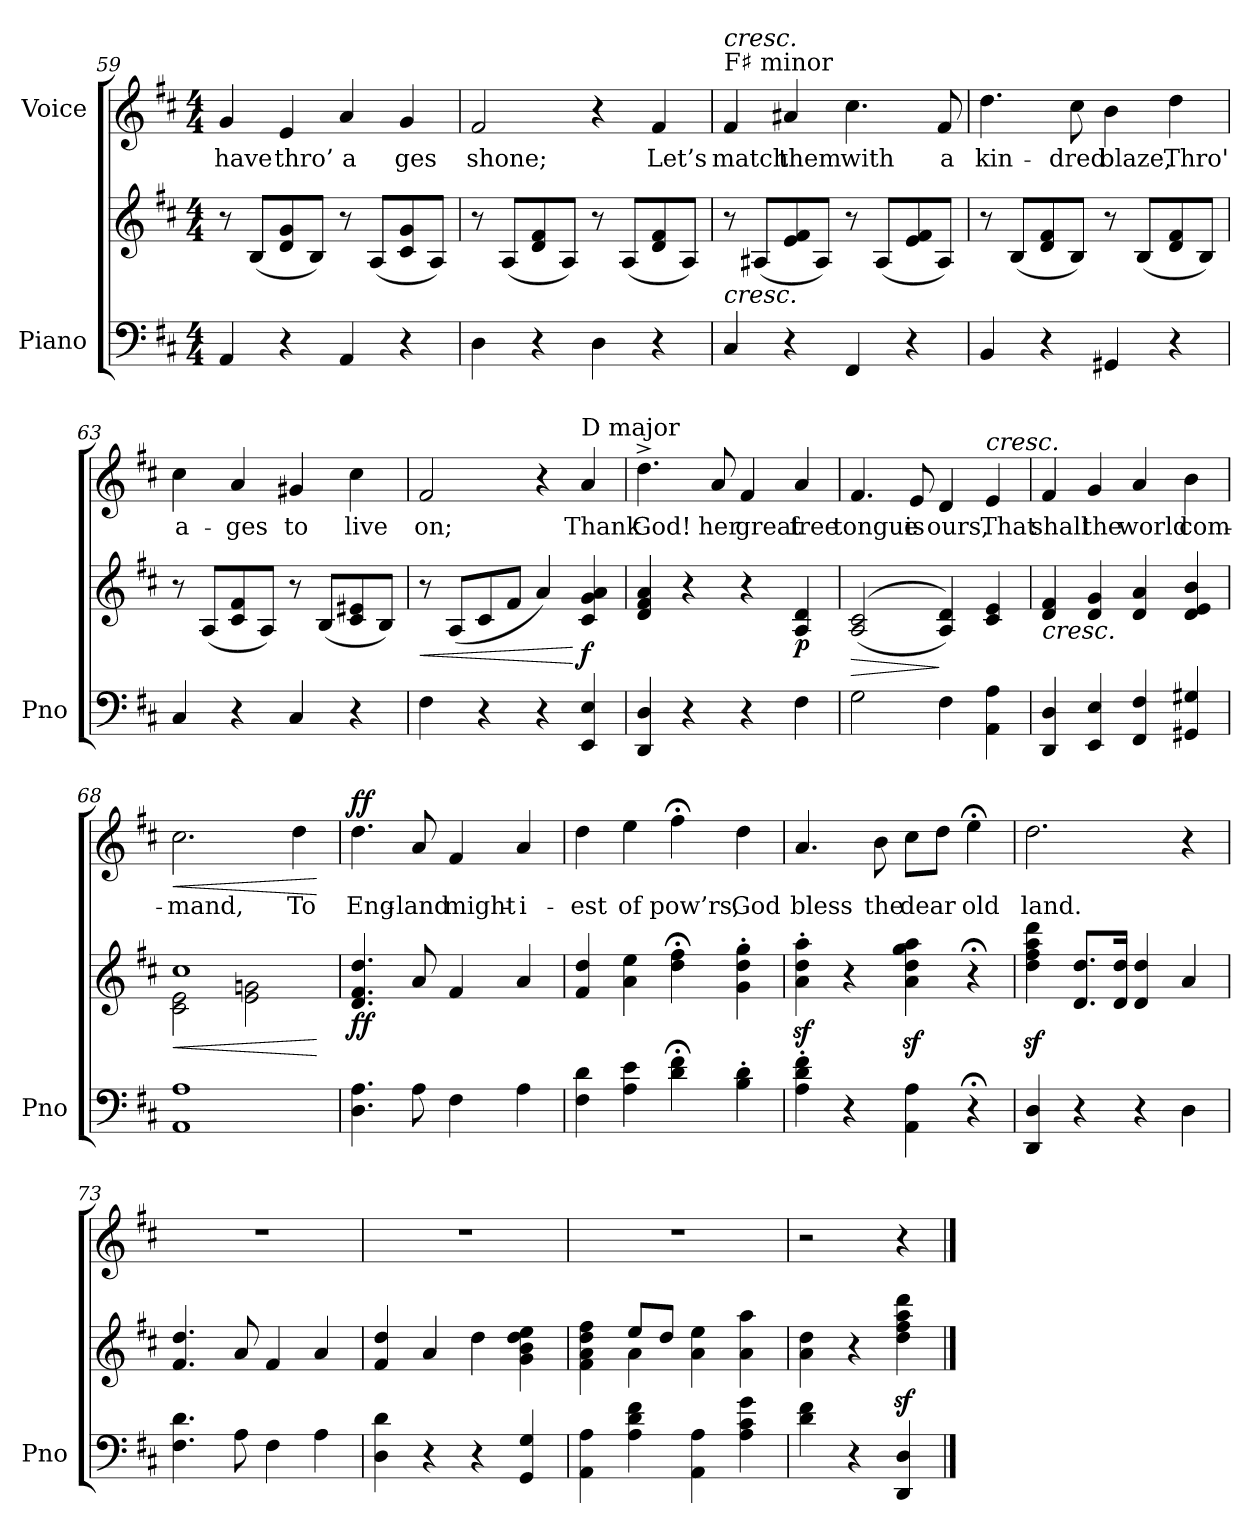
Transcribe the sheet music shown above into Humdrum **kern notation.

**kern	**kern	**dynam	**kern	**text	**dynam
*part2	*part2	*part2	*part1	*part1	*part1
*staff3	*staff2	*staff2/3	*staff1	*staff1	*staff1
*I"Piano	*	*	*I"Voice	*	*
*I'Pno	*	*	*	*	*
*clefF4	*clefG2	*	*clefG2	*	*
*k[f#c#]	*k[f#c#]	*	*k[f#c#]	*	*
*M4/4	*M4/4	*	*M4/4	*	*
=59	=59	=59	=59	=59	=59
!	!	!	!	!LO:LY:b	!
4AA/	8r	.	4g/	have	.
.	(<8B/L	.	.	.	.
!	!	!	!	!LO:LY:b	!
4r	8d/ 8g/	.	4e/	thro’	.
.	8B/J)	.	.	.	.
!	!	!	!	!LO:LY:b	!
4AA/	8r	.	4a/	a	.
.	(<8A/L	.	.	.	.
!	!	!	!	!LO:LY:b	!
4r	8c#/ 8g/	.	4g/	ges	.
.	8A/J)	.	.	.	.
=60	=60	=60	=60	=60	=60
!	!	!	!	!LO:LY:b	!
4D\	8r	.	2f#/	shone;	.
.	(<8A/L	.	.	.	.
4r	8d/ 8f#/	.	.	.	.
.	8A/J)	.	.	.	.
4D\	8r	.	4r	.	.
.	(<8A/L	.	.	.	.
!	!	!	!	!LO:LY:b	!
4r	8d/ 8f#/	.	4f#/	Let’s	.
.	8A/J)	.	.	.	.
!!LO:LB:g=z
=61	=61	=61	=61	=61	=61
!	!	!	!LO:TX:a:t=F♯ minor	!	!
!	!	!	!LO:TX:a:i:t=cresc.	!	!
!	!LO:TX:b:i:t=cresc.	!	!	!	!
!	!	!	!	!LO:LY:b	!
4C#/	8r	.	4f#/	match	.
.	(<8A#X/L	.	.	.	.
!	!	!	!	!LO:LY:b	!
4r	8e/ 8f#/	.	4a#X/	them	.
.	8A#/J)	.	.	.	.
!	!	!	!	!LO:LY:b	!
4FF#/	8r	.	4.cc#\	with	.
.	(<8A#/L	.	.	.	.
4r	8e/ 8f#/	.	.	.	.
!	!	!	!	!LO:LY:b	!
.	8A#/J)	.	8f#/	a	.
=62	=62	=62	=62	=62	=62
!	!	!	!	!LO:LY:b	!
4BB/	8r	.	4.dd\	kin-	.
.	(<8B/L	.	.	.	.
4r	8d/ 8f#/	.	.	.	.
!	!	!	!	!LO:LY:b	!
.	8B/J)	.	8cc#\	-dred	.
!	!	!	!	!LO:LY:b	!
4GG#X/	8r	.	4b\	blaze,	.
.	(<8B/L	.	.	.	.
!	!	!	!	!LO:LY:b	!
4r	8d/ 8f#/	.	4dd\	Thro'	.
.	8B/J)	.	.	.	.
=63	=63	=63	=63	=63	=63
!	!	!	!	!LO:LY:b	!
4C#/	8r	.	4cc#\	a-	.
.	(<8A/L	.	.	.	.
!	!	!	!	!LO:LY:b	!
4r	8c#/ 8f#/	.	4a/	-ges	.
.	8A/J)	.	.	.	.
!	!	!	!	!LO:LY:b	!
4C#/	8r	.	4g#X/	to	.
.	(<8B/L	.	.	.	.
!	!	!	!	!LO:LY:b	!
4r	8c#/ 8e#X/	.	4cc#\	live	.
.	8B/J)	.	.	.	.
!!LO:LB:g=z
=64	=64	=64	=64	=64	=64
!	!	!LO:HP:b	!	!LO:LY:b	!
4F#\	8r	<	2f#/	on;	.
.	(<8A/L	.	.	.	.
4r	8c#/	.	.	.	.
.	8f#/J	.	.	.	.
4r	4a/)	.	4r	.	.
!	!	!	!LO:TX:a:t=D major	!	!
!	!	!LO:DY:n=1:b	!	!LO:LY:b	!LO:DY:a
!	!	!	!	!	!LO:DY:n=1:a
4EE/ 4E/	4c#/ 4g/ 4a/	[ f	4a/	Thank	f other-dynamics
=65	=65	=65	=65	=65	=65
!	!	!	!	!LO:LY:b	!
4DD/ 4D/	4d/ 4f#/ 4a/	.	4.dd^\	God!	.
4r	4r	.	.	.	.
!	!	!	!	!LO:LY:b	!
.	.	.	8a/	her	.
!	!	!	!	!LO:LY:b	!
4r	4r	.	4f#/	great	.
!	!	!LO:DY:b	!	!LO:LY:b	!
4F#\	4A/ 4d/	p	4a/	free	.
=66	=66	=66	=66	=66	=66
!	!	!LO:HP:b	!	!LO:LY:b	!
2G\	(<(>2A/ 2c#/	>	4.f#/	tongue	.
!	!	!	!	!LO:LY:b	!
.	.	.	8e/	is	.
!	!	!	!	!LO:LY:b	!
4F#\	4A/ 4d/))	]	4d/	ours,	.
!	!	!	!LO:TX:a:i:t=cresc.	!	!
!	!	!	!	!LO:LY:b	!
4AA\ 4A\	4c#/ 4e/	.	4e/	That	.
=67	=67	=67	=67	=67	=67
!	!LO:TX:b:i:t=cresc.	!	!	!	!
!	!	!	!	!LO:LY:b	!
4DD/ 4D/	4d/ 4f#/	.	4f#/	shall	.
!	!	!	!	!LO:LY:b	!
4EE/ 4E/	4d/ 4g/	.	4g/	the	.
!	!	!	!	!LO:LY:b	!
4FF#/ 4F#/	4d/ 4a/	.	4a/	world	.
!	!	!	!	!LO:LY:b	!
4GG#X/ 4G#X/	4d/ 4e/ 4b/	.	4b\	com-	.
!!LO:LB:g=z
=68	=68	=68	=68	=68	=68
!	!	!LO:HP:b	!	!LO:LY:b	!LO:HP:b
*	*^	*	*	*	*
1AA 1A	1cc#	2c#\ 2e\	<	2.cc#\	-mand,	<
.	.	2e\ 2gn\	.	.	.	.
!	!	!	!	!	!LO:LY:b	!
.	.	.	.	4dd\	To	.
*	*v	*v	*	*	*	*
.	.	[	.	.	[
=69	=69	=69	=69	=69	=69
!	!	!LO:DY:b	!	!LO:LY:b	!LO:DY:a
4.D\ 4.A\	4.d/ 4.f#/ 4.dd/	ff	4.dd\	Eng-	ff
!	!	!	!	!LO:LY:b	!
8A\	8a/	.	8a/	-land	.
!	!	!	!	!LO:LY:b	!
4F#\	4f#/	.	4f#/	might-	.
!	!	!	!	!LO:LY:b	!
4A\	4a/	.	4a/	-i-	.
=70	=70	=70	=70	=70	=70
!	!	!	!	!LO:LY:b	!
4F#\ 4d\	4f#/ 4dd/	.	4dd\	-est	.
!	!	!	!	!LO:LY:b	!
4A\ 4e\	4a\ 4ee\	.	4ee\	of	.
!	!	!	!	!LO:LY:b	!
4d\;< 4f#\;<	4dd\;< 4ff#\;<	.	4ff#;<\	pow’rs,	.
!	!	!	!	!LO:LY:b	!
4B\' 4d\'	4g\' 4dd\' 4gg\'	.	4dd\	God	.
=71	=71	=71	=71	=71	=71
!	!	!	!	!LO:LY:b	!
4A\' 4d\' 4f#\'	4a\z<' 4dd\z<' 4aa\z<'	.	4.a/	bless	.
4r	4r	.	.	.	.
!	!	!	!	!LO:LY:b	!
.	.	.	8b\	the	.
!	!	!	!	!LO:LY:b	!
4AA\ 4A\	4a\z< 4dd\z< 4gg\z< 4aa\z<	.	8cc#\L	dear	.
.	.	.	8dd\J	.	.
!	!	!	!	!LO:LY:b	!
4r;<	4r;<	.	4ee;<\	old	.
!!LO:LB:g=z
=72	=72	=72	=72	=72	=72
!	!	!	!	!LO:LY:b	!
4DD/ 4D/	4dd\z< 4ff#\z< 4aa\z< 4ddd\z<	.	2.dd\	land.	.
4r	8.d/ 8.dd/L	.	.	.	.
.	16d/ 16dd/Jk	.	.	.	.
4r	4d/ 4dd/	.	.	.	.
4D\	4a/	.	4r	.	.
=73	=73	=73	=73	=73	=73
4.F#\ 4.d\	4.f#/ 4.dd/	.	1r	.	.
8A\	8a/	.	.	.	.
4F#\	4f#/	.	.	.	.
4A\	4a/	.	.	.	.
=74	=74	=74	=74	=74	=74
4D\ 4d\	4f#/ 4dd/	.	1r	.	.
4r	4a/	.	.	.	.
4r	4dd\	.	.	.	.
4GG/ 4G/	4g\ 4b\ 4dd\ 4ee\	.	.	.	.
=75	=75	=75	=75	=75	=75
*	*^	*	*	*	*
4AA\ 4A\	4f#\ 4a\ 4dd\ 4ff#\	4ryy	.	1r	.	.
4A\ 4d\ 4f#\	8ee/L	4a\	.	.	.	.
.	8dd/J	.	.	.	.	.
4AA\ 4A\	4a\ 4ee\	2ryy	.	.	.	.
4A\ 4c#\ 4g\	4a\ 4aa\	.	.	.	.	.
*	*v	*v	*	*	*	*
=76	=76	=76	=76	=76	=76
4d\ 4f#\	4a\ 4dd\	.	2r	.	.
4r	4r	.	.	.	.
4DD/ 4D/	4dd\z< 4ff#\z< 4aa\z< 4ddd\z<	.	4r	.	.
==	==	==	==	==	==
*-	*-	*-	*-	*-	*-
